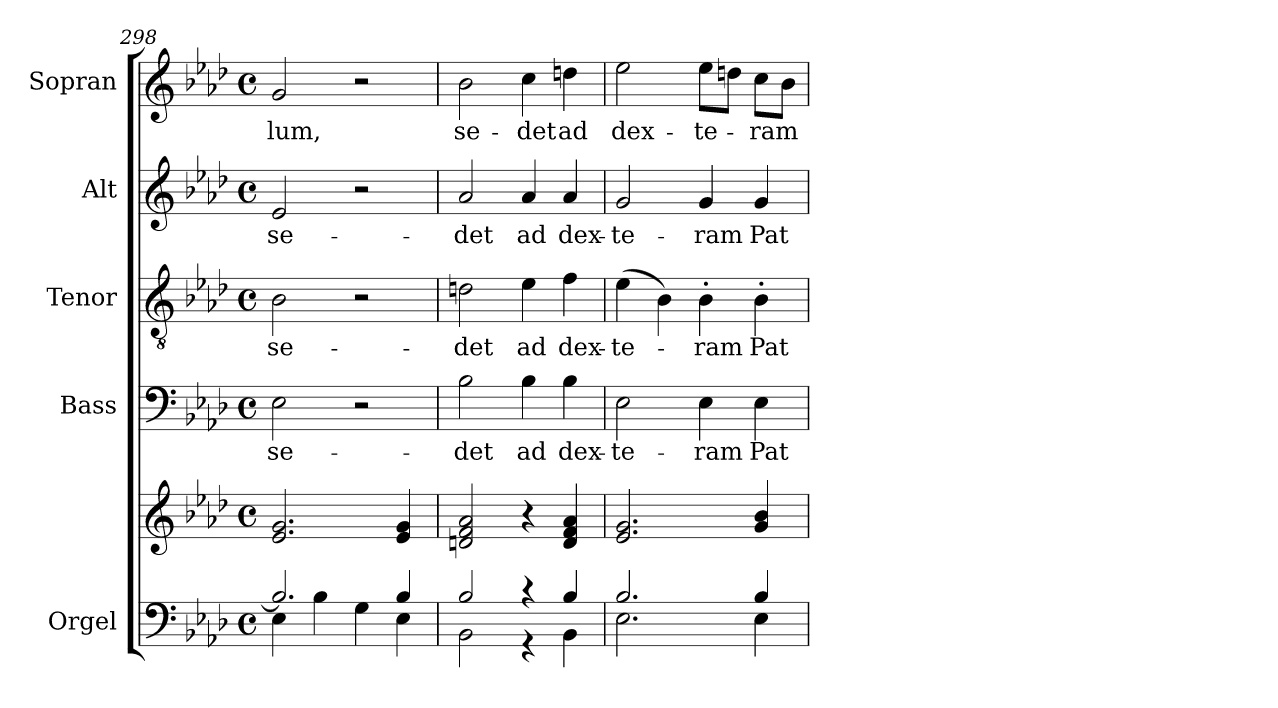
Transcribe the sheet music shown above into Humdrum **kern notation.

**kern	**kern	**kern	**text	**kern	**text	**kern	**text	**kern	**text
*part5	*part5	*part4	*part4	*part3	*part3	*part2	*part2	*part1	*part1
*staff6	*staff5	*staff4	*staff4	*staff3	*staff3	*staff2	*staff2	*staff1	*staff1
*I"Orgel	*	*I"Bass	*	*I"Tenor	*	*I"Alt	*	*I"Sopran	*
*I'Org.	*	*I'B.	*	*I'T.	*	*I'A.	*	*I'S.	*
*clefF4	*clefG2	*clefF4	*	*clefGv2	*	*clefG2	*	*clefG2	*
*k[b-e-a-d-]	*k[b-e-a-d-]	*k[b-e-a-d-]	*	*k[b-e-a-d-]	*	*k[b-e-a-d-]	*	*k[b-e-a-d-]	*
*A-:	*A-:	*A-:	*	*A-:	*	*A-:	*	*A-:	*
*M4/4	*M4/4	*M4/4	*	*M4/4	*	*M4/4	*	*M4/4	*
*met(c)	*met(c)	*met(c)	*	*met(c)	*	*met(c)	*	*met(c)	*
=298	=298	=298	=298	=298	=298	=298	=298	=298	=298
*^	*	*	*	*	*	*	*	*	*
!	!	!	!	!LO:LY:b	!	!LO:LY:b	!	!LO:LY:b	!	!LO:LY:b
2.B-/]	4E-\	2.e-/ 2.g/	2E-\	se-	2B-\	se-	2e-/	se-	2g/	-lum,
.	4B-\	.	.	.	.	.	.	.	.	.
.	4G\	.	2r	.	2r	.	2r	.	2r	.
4B-/	4E-\	4e-/ 4g/	.	.	.	.	.	.	.	.
=299	=299	=299	=299	=299	=299	=299	=299	=299	=299	=299
!	!	!	!	!LO:LY:b	!	!LO:LY:b	!	!LO:LY:b	!	!LO:LY:b
2B-/	2BB-\	2dn/ 2f/ 2a-/	2B-\	-det	2dn\	-det	2a-/	-det	2b-\	se-
!	!	!	!	!LO:LY:b	!	!LO:LY:b	!	!LO:LY:b	!	!LO:LY:b
4r	4r	4r	4B-\	ad	4e-\	ad	4a-/	ad	4cc\	-det
!	!	!	!	!LO:LY:b	!	!LO:LY:b	!	!LO:LY:b	!	!LO:LY:b
4B-/	4BB-\	4d/ 4f/ 4a-/	4B-\	dex-	4f\	dex-	4a-/	dex-	4ddn\	ad
=300	=300	=300	=300	=300	=300	=300	=300	=300	=300	=300
!	!	!	!	!LO:LY:b	!	!LO:LY:b	!	!LO:LY:b	!	!LO:LY:b
2.B-/	2.E-\	2.e-/ 2.g/	2E-\	-te-	(>4e-\	-te-	2g/	-te-	2ee-\	dex-
.	.	.	.	.	4B-\)	.	.	.	.	.
!	!	!	!	!LO:LY:b	!	!LO:LY:b	!	!LO:LY:b	!	!LO:LY:b
.	.	.	4E-\	-ram	4B-'>\	-ram	4g/	-ram	8ee-\L	-te-
.	.	.	.	.	.	.	.	.	8ddn\J	.
!	!	!	!	!LO:LY:b	!	!LO:LY:b	!	!LO:LY:b	!	!LO:LY:b
4B-/	4E-\	4g/ 4b-/	4E-\	Pat-	4B-'>\	Pat-	4g/	Pat-	8cc\L	-ram
.	.	.	.	.	.	.	.	.	8b-\J	.
*v	*v	*	*	*	*	*	*	*	*	*
=	=	=	=	=	=	=	=	=	=
*-	*-	*-	*-	*-	*-	*-	*-	*-	*-
